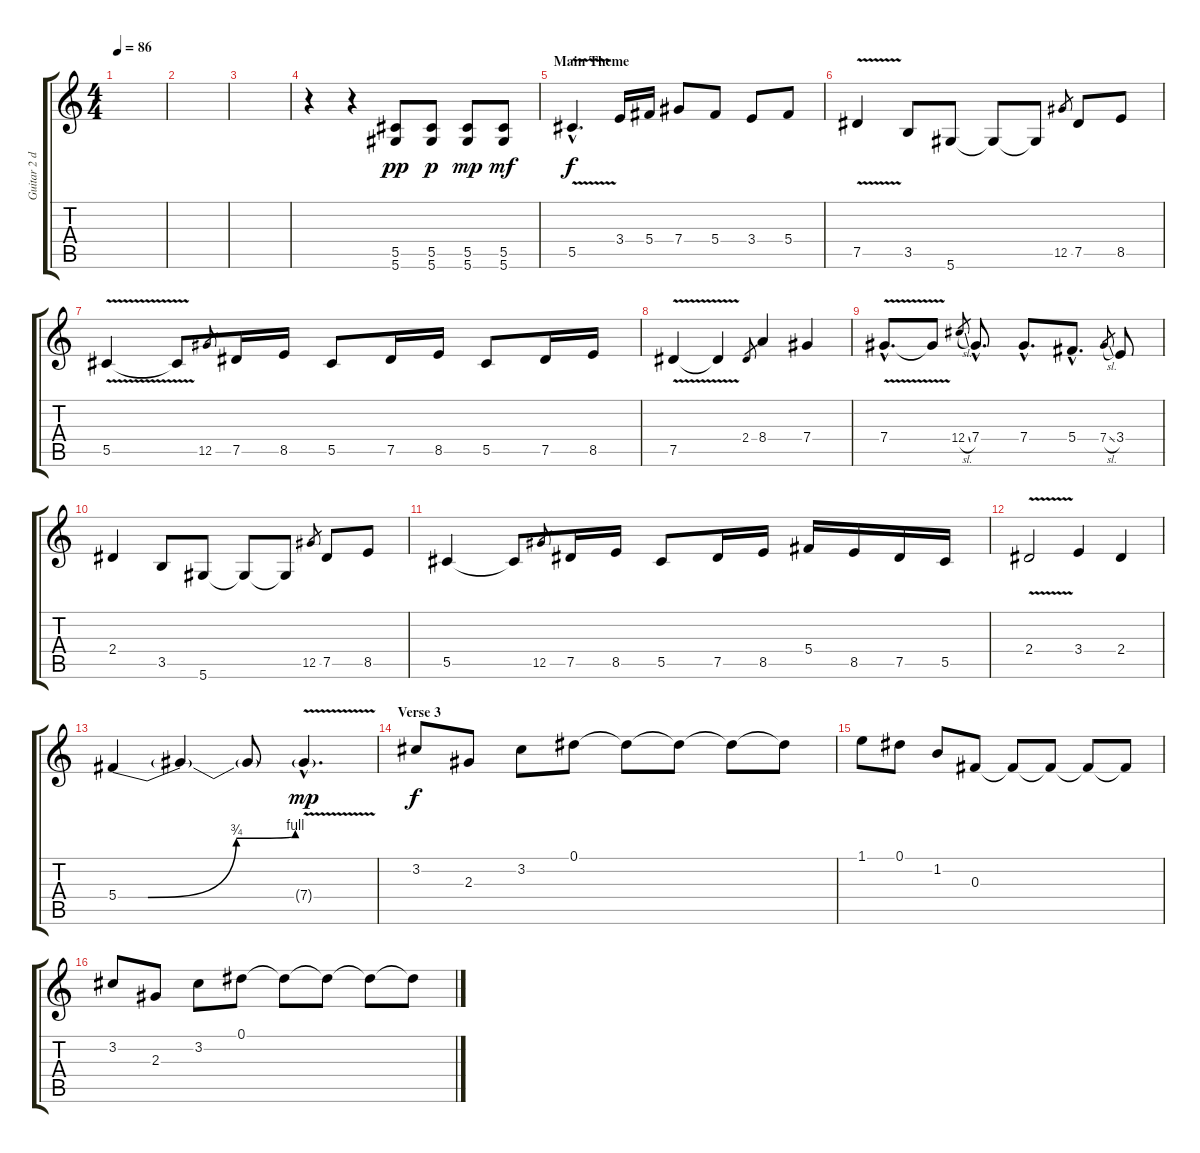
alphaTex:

\track ("Guitar 2 dist" "Guitar 2 d") {instrument distortionguitar}
\staff {score tabs}
\tuning (Eb4 Bb3 Gb3 Db3 Ab2 Eb2) {hide}
\ts (4 4)
\tempo 86
\clef g2
\ks c
|
|
|
r.4 r.4 (5.5 5.6).8{dy pp} (5.5 5.6).8{dy p} (5.5 5.6).8{dy mp} (5.5 5.6).8{dy mf} |
\section ("" "Main Theme")
5.5{v hac}.4{d dy f} 3.4.16 5.4.16 7.4.8 5.4.8 3.4.8 5.4.8 |
7.5{v}.4 3.5.8 5.6.8 5.6{t}.8 5.6{t}.8 12.5.8{gr} 7.5.8 8.5.8 |
5.5{v}.4 5.5{t}.8 12.5.8{gr} 7.5.16 8.5.16 5.5.8 7.5.16 8.5.16 5.5.8 7.5.16 8.5.16 |
7.5{v}.4 7.5{t}.4 2.4.8{gr} 8.4.4 7.4.4 |
7.4{v hac}.8{d} 7.4{t}.8 12.4{sl}.8{gr} 7.4{hac}.8{d} 7.4{hac}.8{d} 5.4{hac}.8{d} 7.4{sl}.8{gr} 3.4.8 |
2.4.4 3.5.8 5.6.8 5.6{t}.8 5.6{t}.8 12.5.8{gr} 7.5.8 8.5.8 |
5.5.4 5.5{t}.8 12.5.8{gr} 7.5.16 8.5.16 5.5.8 7.5.16 8.5.16 5.4.16 8.5.16 7.5.16 5.5.16 |
2.4{v}.2 3.4.4 2.4.4 |
5.4{be (custom 0 0 10 0 40 3 60 4)}.4 5.4{t}.4 5.4{t}.8 7.4{v g hac}.4{d dy mp} |
\section ("" "Verse 3")
3.2.8{dy f} 2.3.8 3.2.8 0.1.8 0.1{t}.8 0.1{t}.8 0.1{t}.8 0.1{t}.8 |
1.1.8 0.1.8 1.2.8 0.3.8 0.3{t}.8 0.3{t}.8 0.3{t}.8 0.3{t}.8 |
3.2.8 2.3.8 3.2.8 0.1.8 0.1{t}.8 0.1{t}.8 0.1{t}.8 0.1{t}.8
